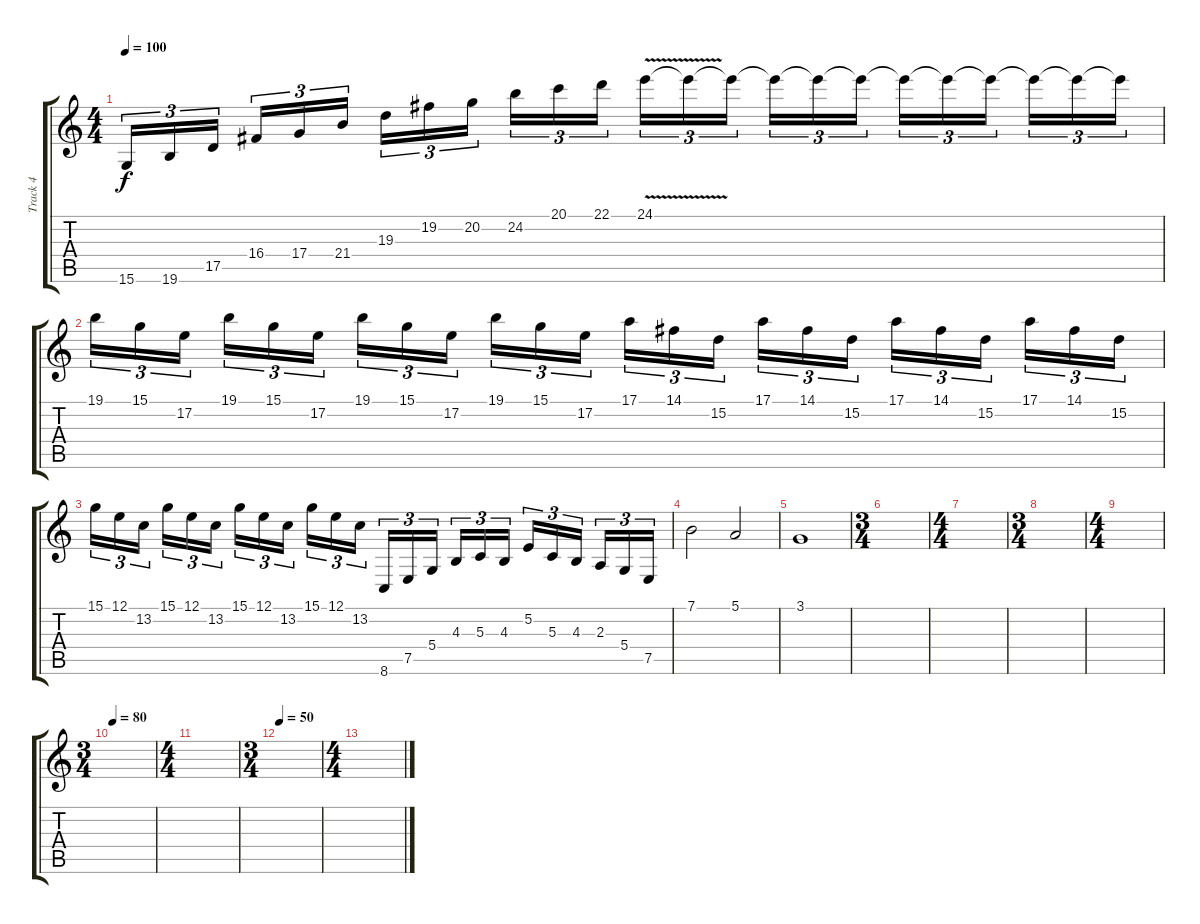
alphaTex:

\track ("Track 4" "Track 4") {instrument acousticgrandpiano}
\staff {score tabs}
\tuning (E4 B3 G3 D3 A2 E2) {hide}
\ts (4 4)
\tempo 100
\clef g2
\ks c
15.6.16{tu (3 2) dy f} 19.6.16{tu (3 2)} 17.5.16{tu (3 2)} 16.4.16{tu (3 2)} 17.4.16{tu (3 2)} 21.4.16{tu (3 2)} 19.3.16{tu (3 2)} 19.2.16{tu (3 2)} 20.2.16{tu (3 2)} 24.2.16{tu (3 2)} 20.1.16{tu (3 2)} 22.1.16{tu (3 2)} 24.1{v}.16{tu (3 2)} 24.1{t}.16{tu (3 2)} 24.1{t}.16{tu (3 2)} 24.1{t}.16{tu (3 2)} 24.1{t}.16{tu (3 2)} 24.1{t}.16{tu (3 2)} 24.1{t}.16{tu (3 2)} 24.1{t}.16{tu (3 2)} 24.1{t}.16{tu (3 2)} 24.1{t}.16{tu (3 2)} 24.1{t}.16{tu (3 2)} 24.1{t}.16{tu (3 2)} |
19.1.16{tu (3 2)} 15.1.16{tu (3 2)} 17.2.16{tu (3 2)} 19.1.16{tu (3 2)} 15.1.16{tu (3 2)} 17.2.16{tu (3 2)} 19.1.16{tu (3 2)} 15.1.16{tu (3 2)} 17.2.16{tu (3 2)} 19.1.16{tu (3 2)} 15.1.16{tu (3 2)} 17.2.16{tu (3 2)} 17.1.16{tu (3 2)} 14.1.16{tu (3 2)} 15.2.16{tu (3 2)} 17.1.16{tu (3 2)} 14.1.16{tu (3 2)} 15.2.16{tu (3 2)} 17.1.16{tu (3 2)} 14.1.16{tu (3 2)} 15.2.16{tu (3 2)} 17.1.16{tu (3 2)} 14.1.16{tu (3 2)} 15.2.16{tu (3 2)} |
15.1.16{tu (3 2)} 12.1.16{tu (3 2)} 13.2.16{tu (3 2)} 15.1.16{tu (3 2)} 12.1.16{tu (3 2)} 13.2.16{tu (3 2)} 15.1.16{tu (3 2)} 12.1.16{tu (3 2)} 13.2.16{tu (3 2)} 15.1.16{tu (3 2)} 12.1.16{tu (3 2)} 13.2.16{tu (3 2)} 8.6.16{tu (3 2)} 7.5.16{tu (3 2)} 5.4.16{tu (3 2)} 4.3.16{tu (3 2)} 5.3.16{tu (3 2)} 4.3.16{tu (3 2)} 5.2.16{tu (3 2)} 5.3.16{tu (3 2)} 4.3.16{tu (3 2)} 2.3.16{tu (3 2)} 5.4.16{tu (3 2)} 7.5.16{tu (3 2)} |
7.1.2 5.1.2 |
3.1.1 |
\ts (3 4)
|
\ts (4 4)
|
\ts (3 4)
|
\ts (4 4)
|
\ts (3 4)
\tempo 80
|
\ts (4 4)
|
\ts (3 4)
\tempo 50
|
\ts (4 4)
